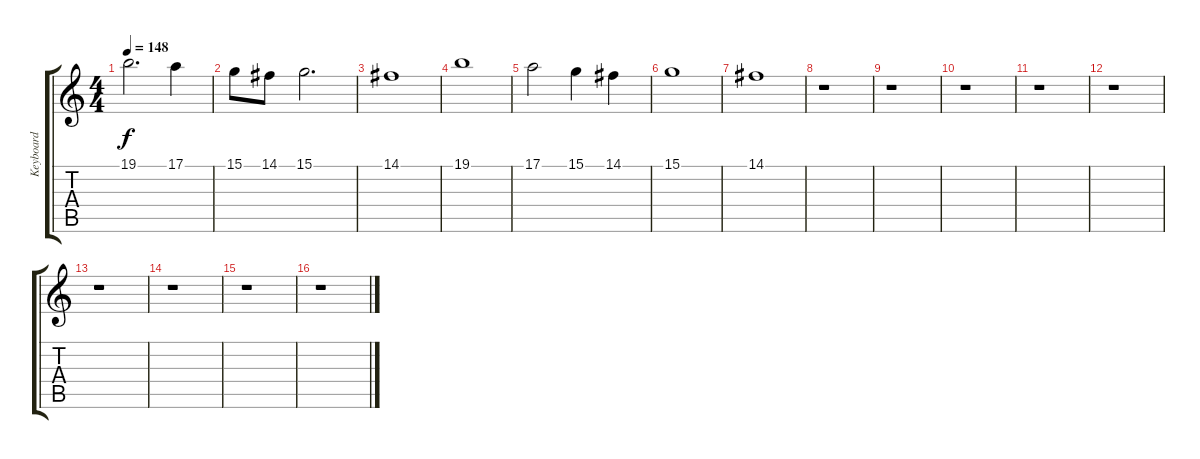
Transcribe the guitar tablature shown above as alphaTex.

\track ("Keyboard" "Keyboard") {instrument pad2warm}
\staff {score tabs}
\tuning (E4 B3 G3 D3 A2 E2) {hide}
\ts (4 4)
\tempo 148
\clef g2
\ks c
19.1.2{d dy f} 17.1.4 |
15.1.8 14.1.8 15.1.2{d} |
14.1.1 |
19.1.1 |
17.1.2 15.1.4 14.1.4 |
15.1.1 |
14.1.1 |
r.1 |
r.1 |
r.1 |
r.1 |
r.1 |
r.1 |
r.1 |
r.1 |
r.1
